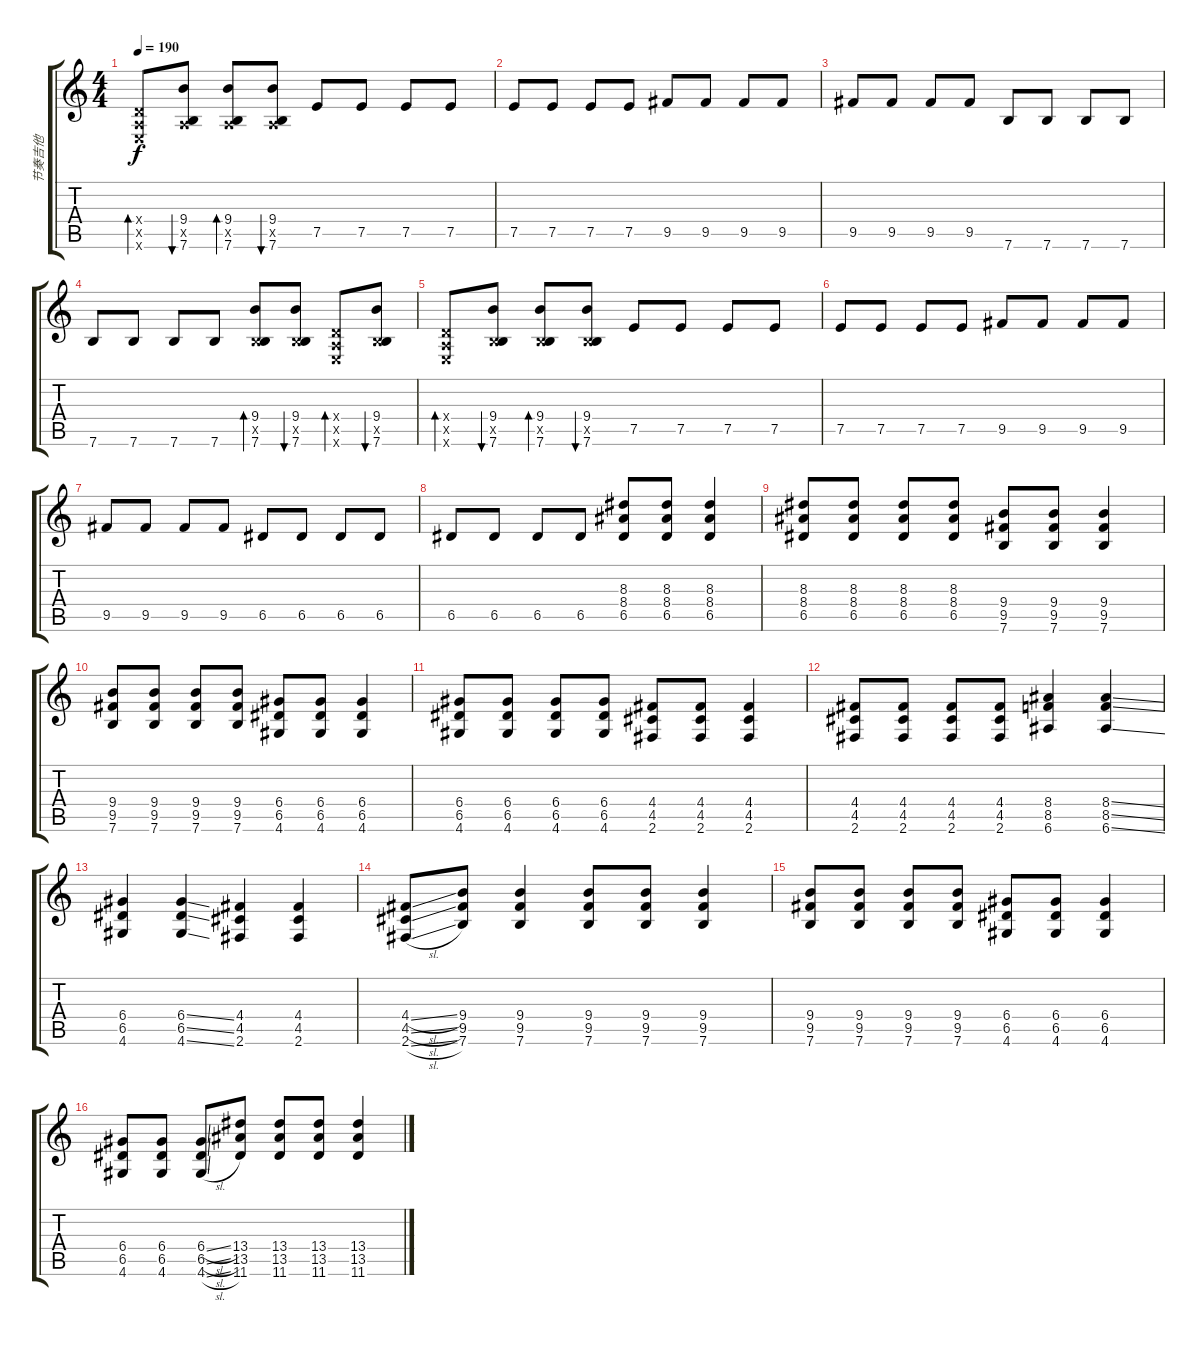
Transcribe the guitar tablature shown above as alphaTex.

\track ("节奏吉他" "节奏吉他") {instrument distortionguitar}
\staff {score tabs}
\tuning (E4 B3 G3 D3 A2 E2) {hide}
\ts (4 4)
\tempo 190
\clef g2
\ks c
(0.4{x} 0.5{x} 0.6{x}).8{bd 60 dy f} (9.4 0.5{x} 7.6).8{bu 60} (9.4 0.5{x} 7.6).8{bd 60} (9.4 0.5{x} 7.6).8{bu 60} 7.5.8 7.5.8 7.5.8 7.5.8 |
7.5.8 7.5.8 7.5.8 7.5.8 9.5.8 9.5.8 9.5.8 9.5.8 |
9.5.8 9.5.8 9.5.8 9.5.8 7.6.8 7.6.8 7.6.8 7.6.8 |
7.6.8 7.6.8 7.6.8 7.6.8 (9.4 2.5{x} 7.6).8{bd 60} (9.4 2.5{x} 7.6).8{bu 60} (0.4{x} 0.5{x} 0.6{x}).8{bd 60} (9.4 2.5{x} 7.6).8{bu 60} |
(0.4{x} 0.5{x} 0.6{x}).8{bd 60} (9.4 2.5{x} 7.6).8{bu 60} (9.4 2.5{x} 7.6).8{bd 60} (9.4 2.5{x} 7.6).8{bu 60} 7.5.8 7.5.8 7.5.8 7.5.8 |
7.5.8 7.5.8 7.5.8 7.5.8 9.5.8 9.5.8 9.5.8 9.5.8 |
9.5.8 9.5.8 9.5.8 9.5.8 6.5.8 6.5.8 6.5.8 6.5.8 |
6.5.8 6.5.8 6.5.8 6.5.8 (8.3 8.4 6.5).8 (8.3 8.4 6.5).8 (8.3 8.4 6.5).4 |
(8.3 8.4 6.5).8 (8.3 8.4 6.5).8 (8.3 8.4 6.5).8 (8.3 8.4 6.5).8 (9.4 9.5 7.6).8 (9.4 9.5 7.6).8 (9.4 9.5 7.6).4 |
(9.4 9.5 7.6).8 (9.4 9.5 7.6).8 (9.4 9.5 7.6).8 (9.4 9.5 7.6).8 (6.4 6.5 4.6).8 (6.4 6.5 4.6).8 (6.4 6.5 4.6).4 |
(6.4 6.5 4.6).8 (6.4 6.5 4.6).8 (6.4 6.5 4.6).8 (6.4 6.5 4.6).8 (4.4 4.5 2.6).8 (4.4 4.5 2.6).8 (4.4 4.5 2.6).4 |
(4.4 4.5 2.6).8 (4.4 4.5 2.6).8 (4.4 4.5 2.6).8 (4.4 4.5 2.6).8 (8.4 8.5 6.6).4 (8.4{ss} 8.5{ss} 6.6{ss}).4 |
(6.4 6.5 4.6).4 (6.4{ss} 6.5{ss} 4.6{ss}).4 (4.4 4.5 2.6).4 (4.4 4.5 2.6).4 |
(4.4{sl} 4.5{sl} 2.6{sl}).8 (9.4 9.5 7.6).8 (9.4 9.5 7.6).4 (9.4 9.5 7.6).8 (9.4 9.5 7.6).8 (9.4 9.5 7.6).4 |
(9.4 9.5 7.6).8 (9.4 9.5 7.6).8 (9.4 9.5 7.6).8 (9.4 9.5 7.6).8 (6.4 6.5 4.6).8 (6.4 6.5 4.6).8 (6.4 6.5 4.6).4 |
(6.4 6.5 4.6).8 (6.4 6.5 4.6).8 (6.4{sl} 6.5{sl} 4.6{sl}).8 (13.4 13.5 11.6).8 (13.4 13.5 11.6).8 (13.4 13.5 11.6).8 (13.4 13.5 11.6).4
